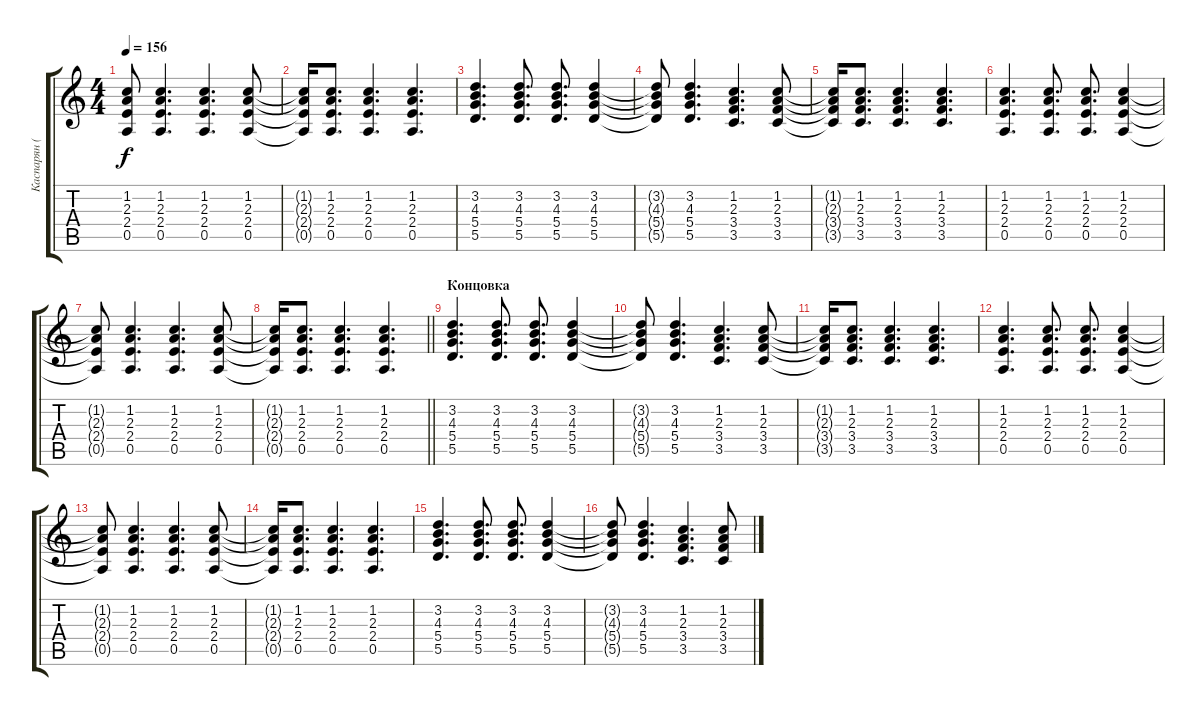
\track ("Каспарян (Ритм)" "Каспарян (") {instrument acousticguitarnylon}
\staff {score tabs}
\tuning (E4 B3 G3 D3 A2 E2) {hide}
\ts (4 4)
\tempo 156
\clef g2
\ks c
(1.2{t} 2.3{t} 2.4{t} 0.5{t}).8{dy f} (1.2 2.3 2.4 0.5).4{d} (1.2 2.3 2.4 0.5).4{d} (1.2 2.3 2.4 0.5).8 |
(1.2{t} 2.3{t} 2.4{t} 0.5{t}).16 (1.2 2.3 2.4 0.5).8{d} (1.2 2.3 2.4 0.5).4{d} (1.2 2.3 2.4 0.5).4{d} |
(3.2 4.3 5.4 5.5).4{d} (3.2 4.3 5.4 5.5).8{d} (3.2 4.3 5.4 5.5).8{d} (3.2 4.3 5.4 5.5).4 |
(3.2{t} 4.3{t} 5.4{t} 5.5{t}).8 (3.2 4.3 5.4 5.5).4{d} (1.2 2.3 3.4 3.5).4{d} (1.2 2.3 3.4 3.5).8 |
(1.2{t} 2.3{t} 3.4{t} 3.5{t}).16 (1.2 2.3 3.4 3.5).8{d} (1.2 2.3 3.4 3.5).4{d} (1.2 2.3 3.4 3.5).4{d} |
(1.2 2.3 2.4 0.5).4{d} (1.2 2.3 2.4 0.5).8{d} (1.2 2.3 2.4 0.5).8{d} (1.2 2.3 2.4 0.5).4 |
(1.2{t} 2.3{t} 2.4{t} 0.5{t}).8 (1.2 2.3 2.4 0.5).4{d} (1.2 2.3 2.4 0.5).4{d} (1.2 2.3 2.4 0.5).8 |
\barLineRight lightlight
(1.2{t} 2.3{t} 2.4{t} 0.5{t}).16 (1.2 2.3 2.4 0.5).8{d} (1.2 2.3 2.4 0.5).4{d} (1.2 2.3 2.4 0.5).4{d} |
\section ("" "Концовка")
(3.2 4.3 5.4 5.5).4{d} (3.2 4.3 5.4 5.5).8{d} (3.2 4.3 5.4 5.5).8{d} (3.2 4.3 5.4 5.5).4 |
(3.2{t} 4.3{t} 5.4{t} 5.5{t}).8 (3.2 4.3 5.4 5.5).4{d} (1.2 2.3 3.4 3.5).4{d} (1.2 2.3 3.4 3.5).8 |
(1.2{t} 2.3{t} 3.4{t} 3.5{t}).16 (1.2 2.3 3.4 3.5).8{d} (1.2 2.3 3.4 3.5).4{d} (1.2 2.3 3.4 3.5).4{d} |
(1.2 2.3 2.4 0.5).4{d} (1.2 2.3 2.4 0.5).8{d} (1.2 2.3 2.4 0.5).8{d} (1.2 2.3 2.4 0.5).4 |
(1.2{t} 2.3{t} 2.4{t} 0.5{t}).8 (1.2 2.3 2.4 0.5).4{d} (1.2 2.3 2.4 0.5).4{d} (1.2 2.3 2.4 0.5).8 |
(1.2{t} 2.3{t} 2.4{t} 0.5{t}).16 (1.2 2.3 2.4 0.5).8{d} (1.2 2.3 2.4 0.5).4{d} (1.2 2.3 2.4 0.5).4{d} |
(3.2 4.3 5.4 5.5).4{d} (3.2 4.3 5.4 5.5).8{d} (3.2 4.3 5.4 5.5).8{d} (3.2 4.3 5.4 5.5).4 |
(3.2{t} 4.3{t} 5.4{t} 5.5{t}).8 (3.2 4.3 5.4 5.5).4{d} (1.2 2.3 3.4 3.5).4{d} (1.2 2.3 3.4 3.5).8
